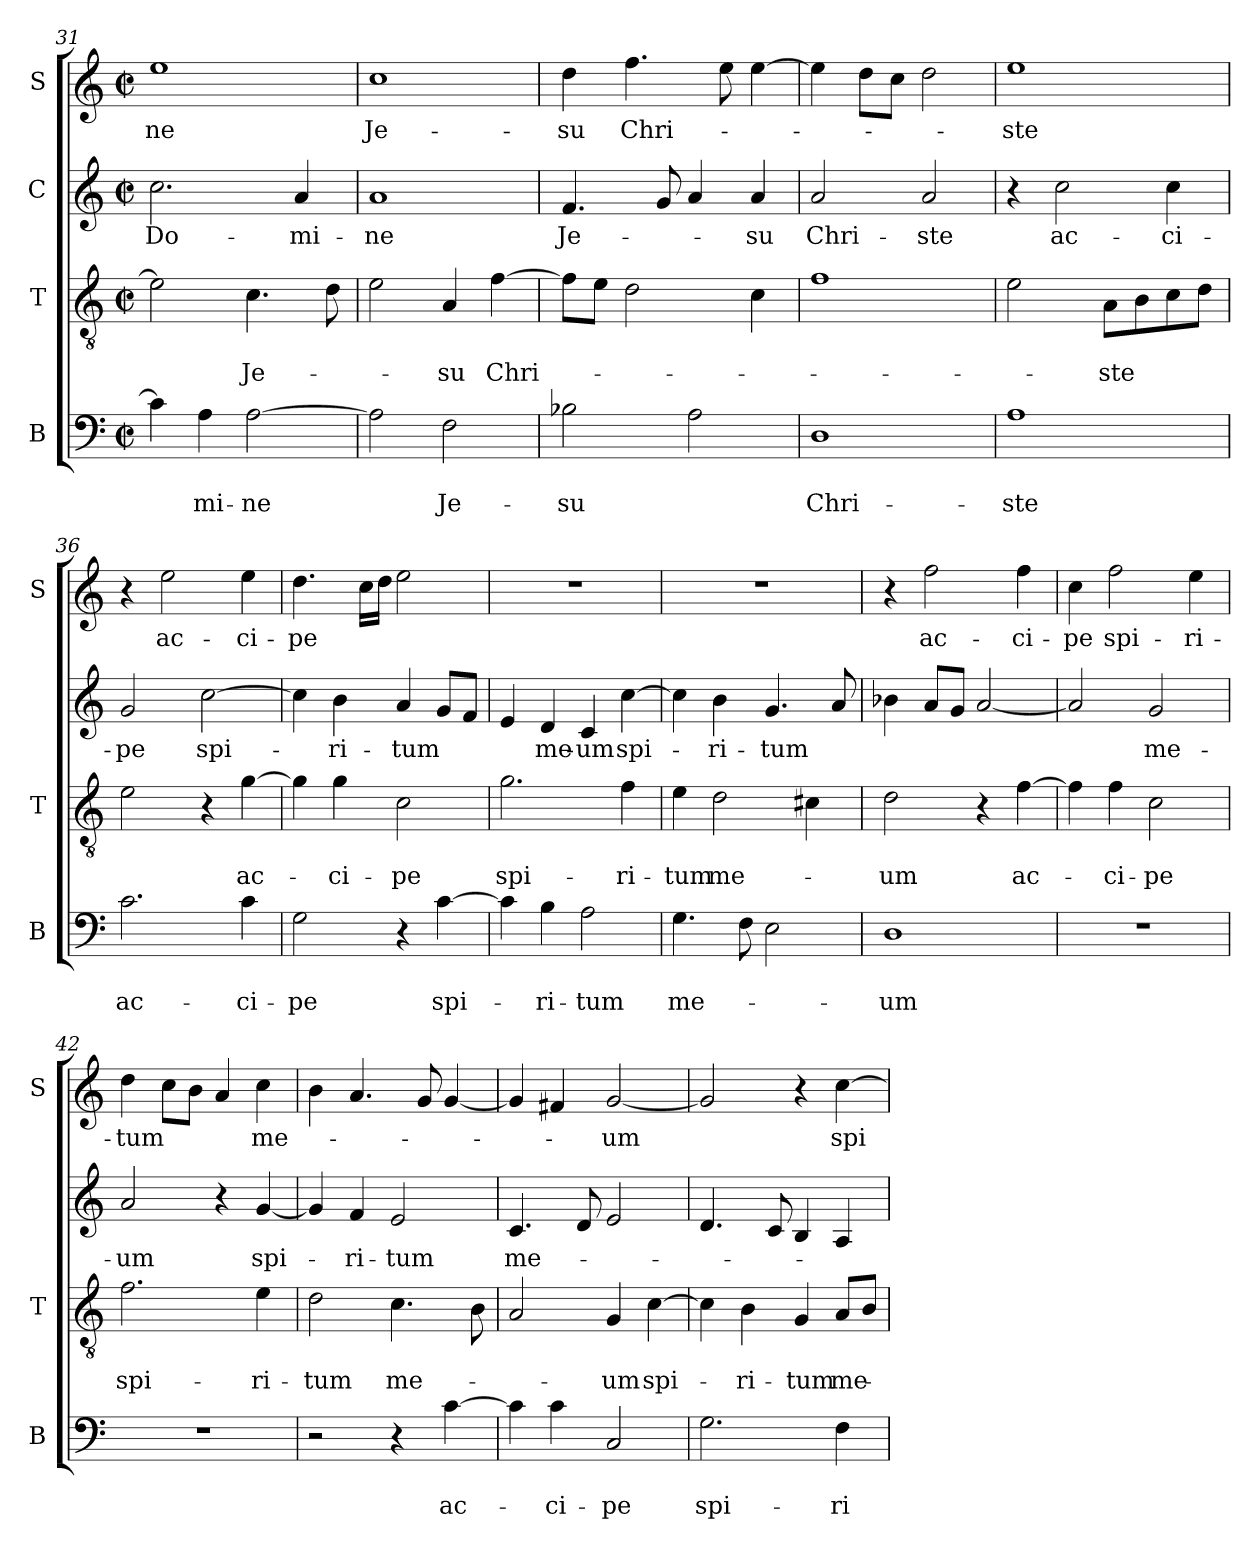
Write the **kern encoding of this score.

**kern	**text	**text	**kern	**text	**text	**kern	**text	**kern	**text
*part4	*part4	*part4	*part3	*part3	*part3	*part2	*part2	*part1	*part1
*staff4	*staff4	*staff4	*staff3	*staff3	*staff3	*staff2	*staff2	*staff1	*staff1
*I"B	*	*	*I"T	*	*	*I"C	*	*I"S	*
*I'B	*	*	*I'T	*	*	*	*	*I'S	*
!!LO:LB:g=z
*clefF4	*	*	*clefGv2	*	*	*clefG2	*	*clefG2	*
*k[]	*	*	*k[]	*	*	*k[]	*	*k[]	*
*C:	*	*	*C:	*	*	*C:	*	*C:	*
*M2/2	*	*	*M2/2	*	*	*M2/2	*	*M2/2	*
*met(c|)	*	*	*met(c|)	*	*	*met(c|)	*	*met(c|)	*
=31	=31	=31	=31	=31	=31	=31	=31	=31	=31
4c\]	.	.	2e\]	.	.	2.cc\	Do-	1ee	-ne
4A\	.	-mi-	.	.	.	.	.	.	.
[2A\	.	-ne	4.c\	.	Je-	.	.	.	.
.	.	.	.	.	.	4a/	-mi-	.	.
.	.	.	8d\	.	.	.	.	.	.
=32	=32	=32	=32	=32	=32	=32	=32	=32	=32
2A\]	.	.	2e\	.	.	1a	-ne	1cc	Je-
2F\	.	Je-	4A/	.	-su	.	.	.	.
.	.	.	[4f\	.	Chri-	.	.	.	.
=33	=33	=33	=33	=33	=33	=33	=33	=33	=33
2B-X\	.	-su	8f\L]	.	.	4.f/	Je-	4dd\	-su
.	.	.	8e\J	.	.	.	.	.	.
.	.	.	2d\	.	.	.	.	4.ff\	Chri-
.	.	.	.	.	.	8g/	.	.	.
2A\	.	.	.	.	.	4a/	.	.	.
.	.	.	.	.	.	.	.	8ee\	.
.	.	.	4c\	.	.	4a/	-su	[4ee\	.
=34	=34	=34	=34	=34	=34	=34	=34	=34	=34
1D	.	Chri-	1f	.	.	2a/	Chri-	4ee\]	.
.	.	.	.	.	.	.	.	8dd\L	.
.	.	.	.	.	.	.	.	8cc\J	.
.	.	.	.	.	.	2a/	-ste	2dd\	.
=35	=35	=35	=35	=35	=35	=35	=35	=35	=35
1A	.	-ste	2e\	.	.	4r	.	1ee	-ste
.	.	.	.	.	.	2cc\	ac-	.	.
.	.	.	8A\L	.	-ste	.	.	.	.
.	.	.	8B\	.	.	.	.	.	.
.	.	.	8c\	.	.	4cc\	-ci-	.	.
.	.	.	8d\J	.	.	.	.	.	.
!!LO:LB:g=z
=36	=36	=36	=36	=36	=36	=36	=36	=36	=36
2.c\	.	ac-	2e\	.	.	2g/	-pe	4r	.
.	.	.	.	.	.	.	.	2ee\	ac-
.	.	.	4r	.	.	[2cc\	spi-	.	.
4c\	.	-ci-	[4g\	.	ac-	.	.	4ee\	-ci-
=37	=37	=37	=37	=37	=37	=37	=37	=37	=37
2G\	.	-pe	4g\]	.	.	4cc\]	.	4.dd\	-pe
.	.	.	4g\	.	-ci-	4b\	-ri-	.	.
.	.	.	.	.	.	.	.	16cc\LL	.
.	.	.	.	.	.	.	.	16dd\JJ	.
4r	.	.	2c\	.	-pe	4a/	-tum	2ee\	.
[4c\	.	spi-	.	.	.	8g/L	.	.	.
.	.	.	.	.	.	8f/J	.	.	.
=38	=38	=38	=38	=38	=38	=38	=38	=38	=38
4c\]	.	.	2.g\	.	spi-	4e/	.	1r	.
4B\	.	-ri-	.	.	.	4d/	me-	.	.
2A\	.	-tum	.	.	.	4c/	-um	.	.
.	.	.	4f\	.	-ri-	[4cc\	spi-	.	.
=39	=39	=39	=39	=39	=39	=39	=39	=39	=39
4.G\	.	me-	4e\	.	-tum	4cc\]	.	1r	.
.	.	.	2d\	.	me-	4b\	-ri-	.	.
8F\	.	.	.	.	.	.	.	.	.
2E\	.	.	.	.	.	4.g/	-tum	.	.
.	.	.	4c#X\	.	.	.	.	.	.
.	.	.	.	.	.	8a/	.	.	.
=40	=40	=40	=40	=40	=40	=40	=40	=40	=40
1D	.	-um	2d\	.	-um	4b-X\	.	4r	.
.	.	.	.	.	.	8a/L	.	2ff\	ac-
.	.	.	.	.	.	8g/J	.	.	.
.	.	.	4r	.	.	[2a/	.	.	.
.	.	.	[4f\	.	ac-	.	.	4ff\	-ci-
!!LO:PB:g=z
=41	=41	=41	=41	=41	=41	=41	=41	=41	=41
1r	.	.	4f\]	.	.	2a/]	.	4cc\	-pe
.	.	.	4f\	.	-ci-	.	.	2ff\	spi-
.	.	.	2c\	.	-pe	2g/	me-	.	.
.	.	.	.	.	.	.	.	4ee\	-ri-
=42	=42	=42	=42	=42	=42	=42	=42	=42	=42
1r	.	.	2.f\	.	spi-	2a/	-um	4dd\	-tum
.	.	.	.	.	.	.	.	8cc\L	.
.	.	.	.	.	.	.	.	8b\J	.
.	.	.	.	.	.	4r	.	4a/	.
.	.	.	4e\	.	-ri-	[4g/	spi-	4cc\	me-
=43	=43	=43	=43	=43	=43	=43	=43	=43	=43
2r	.	.	2d\	.	-tum	4g/]	.	4b\	.
.	.	.	.	.	.	4f/	-ri-	4.a/	.
4r	.	.	4.c\	.	me-	2e/	-tum	.	.
.	.	.	.	.	.	.	.	8g/	.
[4c\	.	ac-	.	.	.	.	.	[4g/	.
.	.	.	8B\	.	.	.	.	.	.
=44	=44	=44	=44	=44	=44	=44	=44	=44	=44
4c\]	.	.	2A/	.	.	4.c/	me-	4g/]	.
4c\	.	-ci-	.	.	.	.	.	4f#X/	.
.	.	.	.	.	.	8d/	.	.	.
2C/	.	-pe	4G/	.	-um	2e/	.	[2g/	-um
.	.	.	[4c\	.	spi-	.	.	.	.
=45	=45	=45	=45	=45	=45	=45	=45	=45	=45
2.G\	.	spi-	4c\]	.	.	4.d/	.	2g/]	.
.	.	.	4B\	.	-ri-	.	.	.	.
.	.	.	.	.	.	8c/	.	.	.
.	.	.	4G/	.	-tum	4B/	.	4r	.
4F\	.	-ri-	8A/L	.	me-	4A/	.	[4cc\	spi-
.	.	.	8B/J	.	.	.	.	.	.
=	=	=	=	=	=	=	=	=	=
*-	*-	*-	*-	*-	*-	*-	*-	*-	*-
